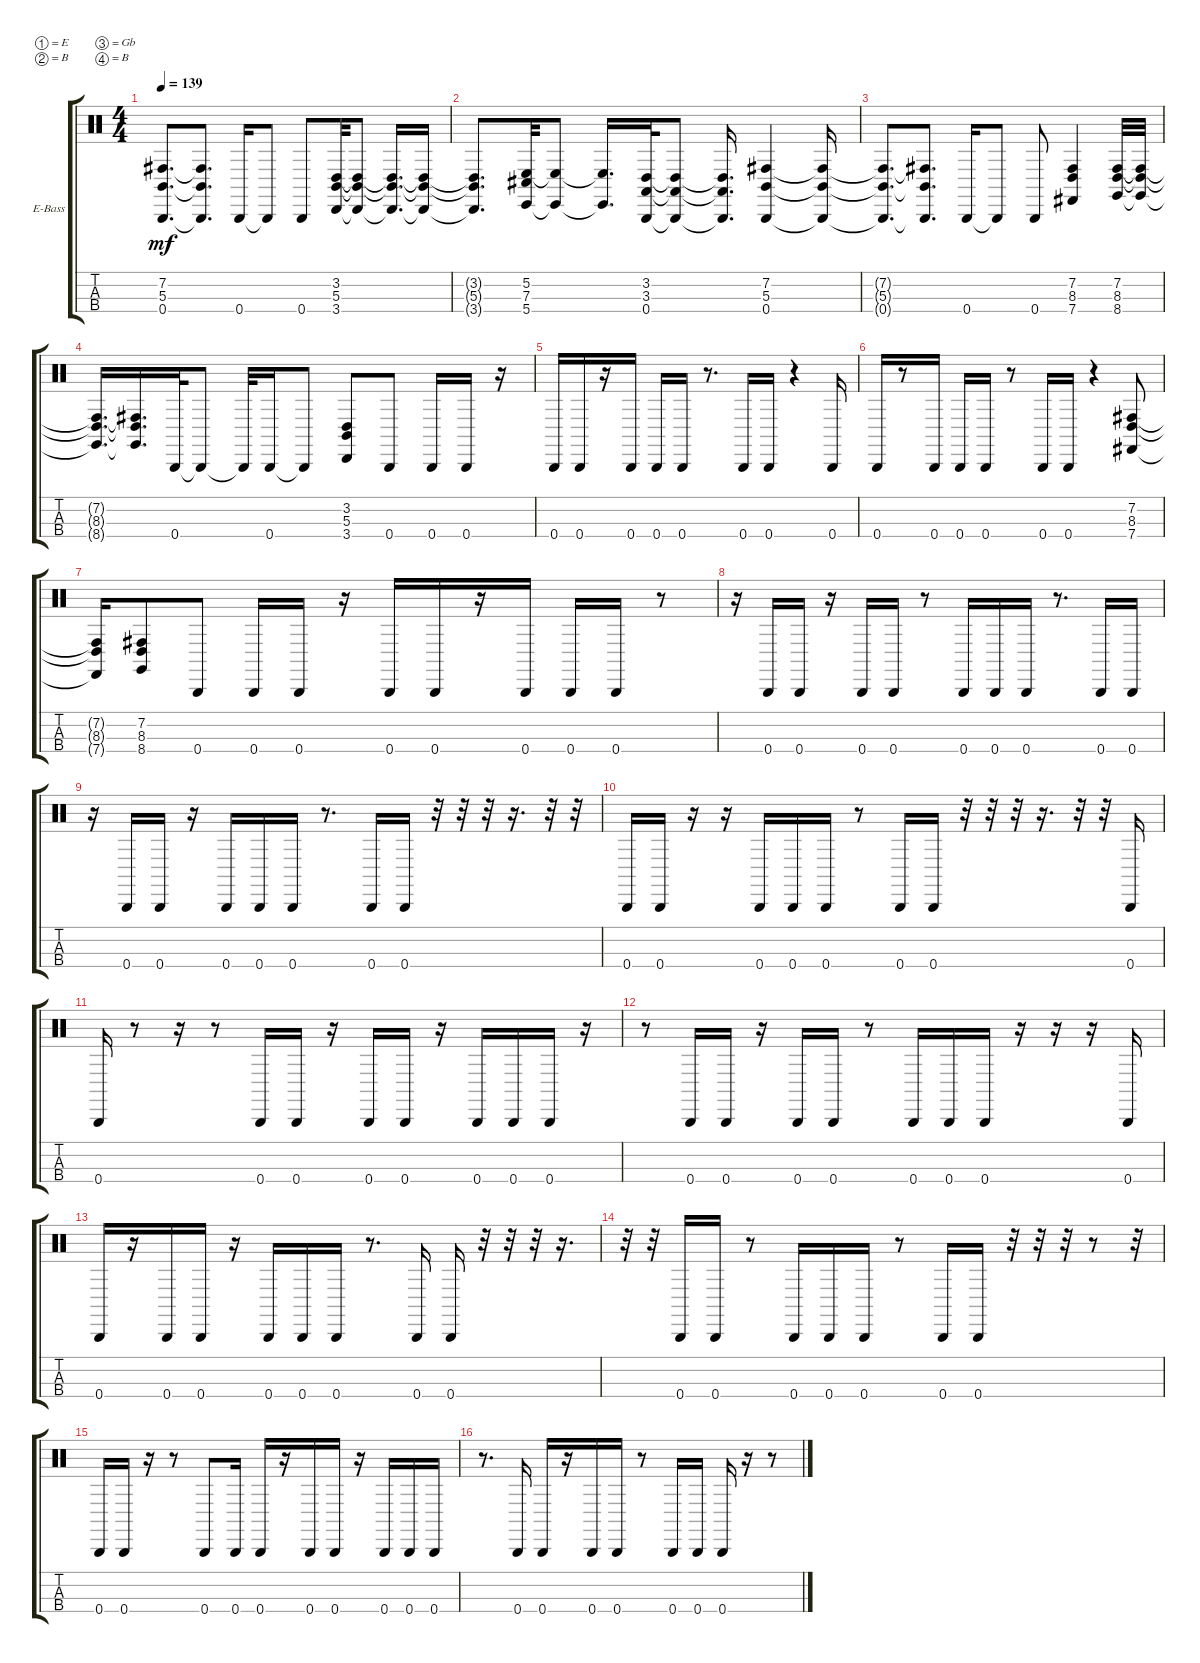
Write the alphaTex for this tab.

\bracketExtendMode groupsimilarinstruments
\firstSystemTrackNameOrientation horizontal
\otherSystemsTrackNameOrientation horizontal
\track ("Electric Bass" "E-Bass") {instrument electricbassfinger}
\staff {score tabs}
\tuning (E2 B1 Gb1 B0)
\ts (4 4)
\tempo 139
\clef neutral
\scale
0.333333
\ks c
(7.2{t} 5.3{t} 0.4{t}).8{d dy mf} (7.2{t} 0.4{t} 5.3{t}).8{d} 0.4.16 0.4{t}.8 0.4.8 (3.4 5.3 3.2).32 (3.4{t} 5.3{t} 3.2{t}).8 (3.2{t} 5.3{t} 3.4{t}).16{d} (3.4{t} 5.3{t} 3.2{t}).16 |
\scale
0.333333 (3.2{t} 5.3{t} 3.4{t}).8{d} (5.4 5.2 7.3).32 (5.4{t} 5.2{t}).8 (5.2{t} 5.4{t}).16{d} (0.4 3.3 3.2).32 (0.4{t} 3.3{t} 3.2{t}).8 (3.2{t} 3.3{t} 0.4{t}).16{d} (0.4 7.2 5.3).4 (0.4{t} 5.3{t} 7.2{t}).16 |
\scale
0.333333 (7.2{t} 5.3{t} 0.4{t}).8{d} (0.4{t} 5.3{t} 7.2{t}).8{d} 0.4.16 0.4{t}.8 0.4.8 (8.3 7.2 7.4).4 (8.4 8.3 7.2).32 (8.4{t} 8.3{t} 7.2{t}).32 |
\scale
0.333333 (8.4{t} 8.3{t} 7.2{t}).16{d} (8.4{t} 8.3{t} 7.2{t}).16{d} 0.4.32 0.4{t}.8 0.4{t}.32 0.4.16 0.4{t}.8 (3.2 5.3 3.4).8 0.4.8 0.4.16 0.4.16 r.16 |
\scale
0.333333 0.4.16 0.4.16 r.16 0.4.16 0.4.16 0.4.16 r.8{d} 0.4.16 0.4.16 r.4 0.4.16 |
\scale
0.333333 0.4.16 r.8 0.4.16 0.4.16 0.4.16 r.8 0.4.16 0.4.16 r.4 (7.2 8.3 7.4).8 |
\scale
0.333333 (7.4{t} 8.3{t} 7.2{t}).16 (8.4 8.3 7.2).8 0.4.8 0.4.16 0.4.16 r.16 0.4.16 0.4.16 r.16 0.4.16 0.4.16 0.4.16 r.8 |
\scale
0.333333 r.16 0.4.16 0.4.16 r.16 0.4.16 0.4.16 r.8 0.4.16 0.4.16 0.4.16 r.8{d} 0.4.16 0.4.16 |
\scale
0.333333 r.16 0.4.16 0.4.16 r.16 0.4.16 0.4.16 0.4.16 r.8{d} 0.4.16 0.4.16 r.32 r.32 r.32 r.16{d} r.32 r.32 |
\scale
0.333333 0.4.16 0.4.16 r.16 r.16 0.4.16 0.4.16 0.4.16 r.8 0.4.16 0.4.16 r.32 r.32 r.32 r.16{d} r.32 r.32 0.4.16 |
\scale
0.333333 0.4.16 r.8 r.16 r.8 0.4.16 0.4.16 r.16 0.4.16 0.4.16 r.16 0.4.16 0.4.16 0.4.16 r.16 |
\scale
0.333333 r.8 0.4.16 0.4.16 r.16 0.4.16 0.4.16 r.8 0.4.16 0.4.16 0.4.16 r.16 r.16 r.16 0.4.16 |
\scale
0.333333 0.4.16 r.16 0.4.16 0.4.16 r.16 0.4.16 0.4.16 0.4.16 r.8{d} 0.4.16 0.4.16 r.32 r.32 r.32 r.16{d} |
\scale
0.333333 r.32 r.32 0.4.16 0.4.16 r.8 0.4.16 0.4.16 0.4.16 r.8 0.4.16 0.4.16 r.32 r.32 r.32 r.8 r.32 |
\scale
0.333333 0.4.16 0.4.16 r.16 r.8 0.4.8 0.4.16 0.4.16 r.16 0.4.16 0.4.16 r.16 0.4.16 0.4.16 0.4.16 |
\scale
0.333333 r.8{d} 0.4.16 0.4.16 r.16 0.4.16 0.4.16 r.8 0.4.16 0.4.16 0.4.16 r.16 r.8
